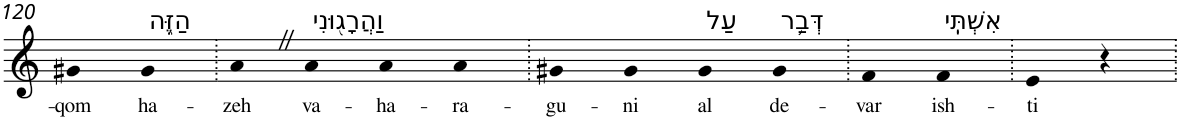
**kern	**text
*part1	*part1
*staff1	*staff1
*I"Piano	*
*I'Pno	*
!!LO:PB:g=z
*clefG2	*
*k[]	*
=120	=120
!	!LO:LY:b
4g#X	-qom
!LO:TX:a:t=הַזֶּ֑ה	!
!	!LO:LY:b
4g#	ha-
=121.	=121.
!	!LO:LY:b
4aZ	-zeh
!LO:TX:a:t=וַהֲרָג֖וּנִי	!
!	!LO:LY:b
4a	va-
!	!LO:LY:b
4a	-ha-
!	!LO:LY:b
4a	-ra-
=122.	=122.
!	!LO:LY:b
4g#X	-gu-
!	!LO:LY:b
4g#	-ni
!LO:TX:a:t=עַל	!
!	!LO:LY:b
4g#	al
!LO:TX:a:t=דְּבַ֥ר	!
!	!LO:LY:b
4g#	de-
=123.	=123.
!	!LO:LY:b
4f	-var
!LO:TX:a:t=אִשְׁתִּֽי	!
!	!LO:LY:b
4f	ish-
=124.	=124.
!	!LO:LY:b
4e	-ti
4r	.
=.	=.
*-	*-
